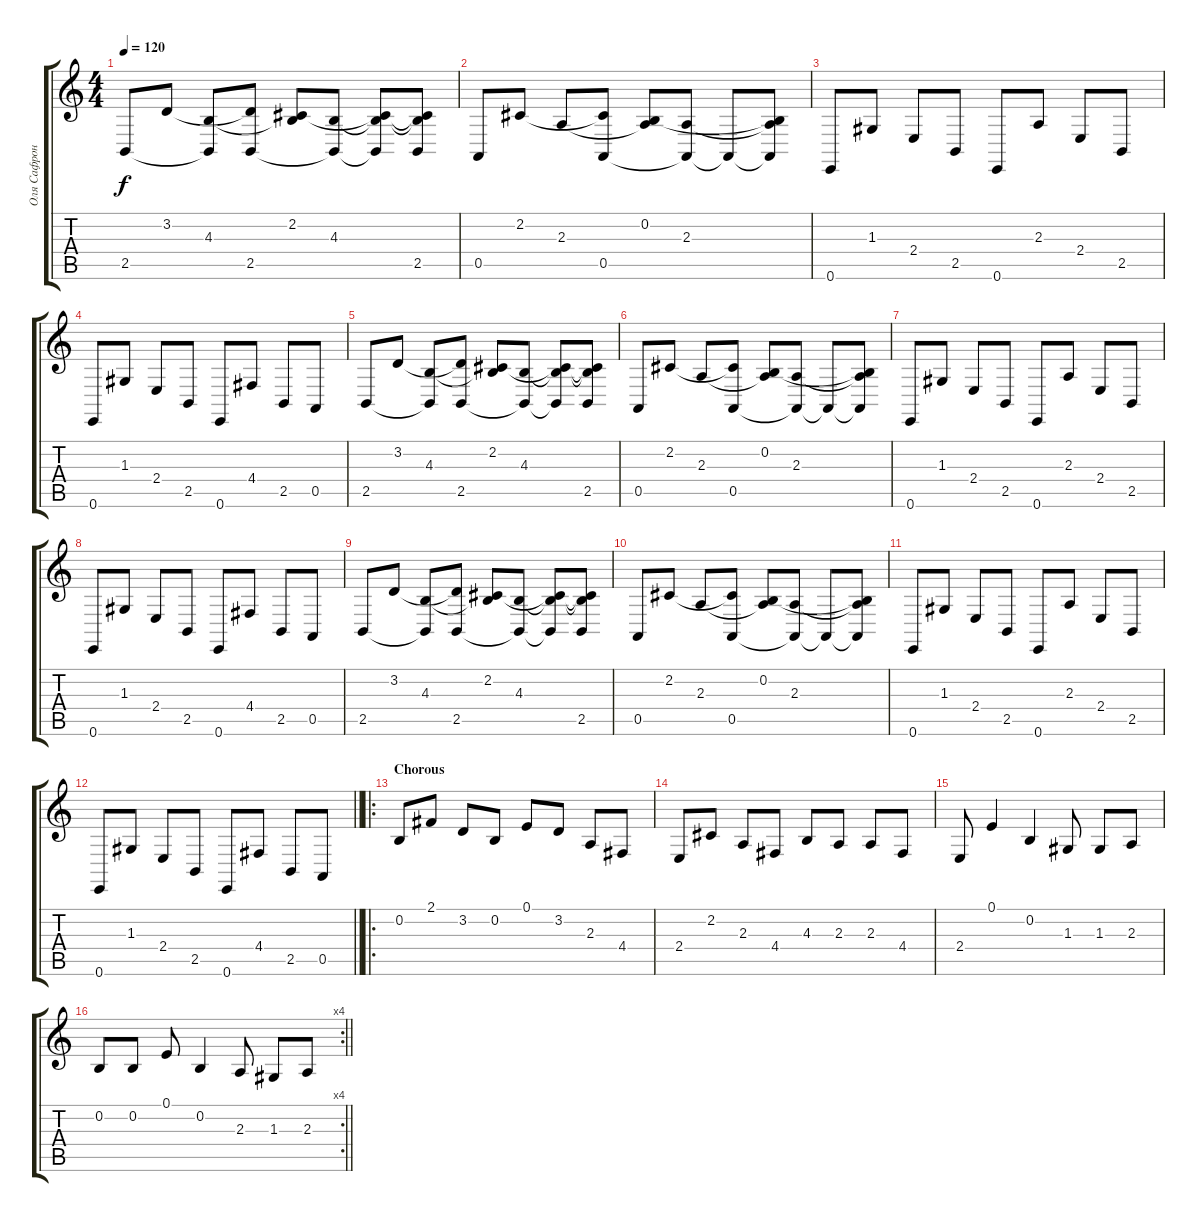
\track ("Оля Сафроненко" "Оля Сафрон") {instrument pad1newage}
\staff {score tabs}
\tuning (E4 B3 G3 D3 A2 E2) {hide}
\ts (4 4)
\tempo 120
\clef g2
\ks c
2.5.8{dy f} 3.2.8 (4.3 2.5{t}).8 (3.2{t} 2.5).8 (2.2 4.3{t}).8 (4.3 2.5{t}).8 (2.2{t} 4.3{t} 2.5{t}).8 (2.2{t} 4.3{t} 2.5).8 |
0.5.8 2.2.8 2.3.8 (2.2{t} 0.5).8 (0.2 2.3{t}).8 (2.3 0.5{t}).8 0.5{t}.8 (0.2{t} 2.3{t} 0.5{t}).8 |
0.6.8 1.3.8 2.4.8 2.5.8 0.6.8 2.3.8 2.4.8 2.5.8 |
0.6.8 1.3.8 2.4.8 2.5.8 0.6.8 4.4.8 2.5.8 0.5.8 |
2.5.8 3.2.8 (4.3 2.5{t}).8 (3.2{t} 2.5).8 (2.2 4.3{t}).8 (4.3 2.5{t}).8 (2.2{t} 4.3{t} 2.5{t}).8 (2.2{t} 4.3{t} 2.5).8 |
0.5.8 2.2.8 2.3.8 (2.2{t} 0.5).8 (0.2 2.3{t}).8 (2.3 0.5{t}).8 0.5{t}.8 (0.2{t} 2.3{t} 0.5{t}).8 |
0.6.8 1.3.8 2.4.8 2.5.8 0.6.8 2.3.8 2.4.8 2.5.8 |
0.6.8 1.3.8 2.4.8 2.5.8 0.6.8 4.4.8 2.5.8 0.5.8 |
2.5.8 3.2.8 (4.3 2.5{t}).8 (3.2{t} 2.5).8 (2.2 4.3{t}).8 (4.3 2.5{t}).8 (2.2{t} 4.3{t} 2.5{t}).8 (2.2{t} 4.3{t} 2.5).8 |
0.5.8 2.2.8 2.3.8 (2.2{t} 0.5).8 (0.2 2.3{t}).8 (2.3 0.5{t}).8 0.5{t}.8 (0.2{t} 2.3{t} 0.5{t}).8 |
0.6.8 1.3.8 2.4.8 2.5.8 0.6.8 2.3.8 2.4.8 2.5.8 |
\barLineRight lightlight
0.6.8 1.3.8 2.4.8 2.5.8 0.6.8 4.4.8 2.5.8 0.5.8 |
\ro
\section ("" "Chorous")
0.2.8 2.1.8 3.2.8 0.2.8 0.1.8 3.2.8 2.3.8 4.4.8 |
2.4.8 2.2.8 2.3.8 4.4.8 4.3.8 2.3.8 2.3.8 4.4.8 |
2.4.8 0.1.4 0.2.4 1.3.8 1.3.8 2.3.8 |
\rc 4
\barLineRight lightlight
0.2.8 0.2.8 0.1.8 0.2.4 2.3.8 1.3.8 2.3.8
